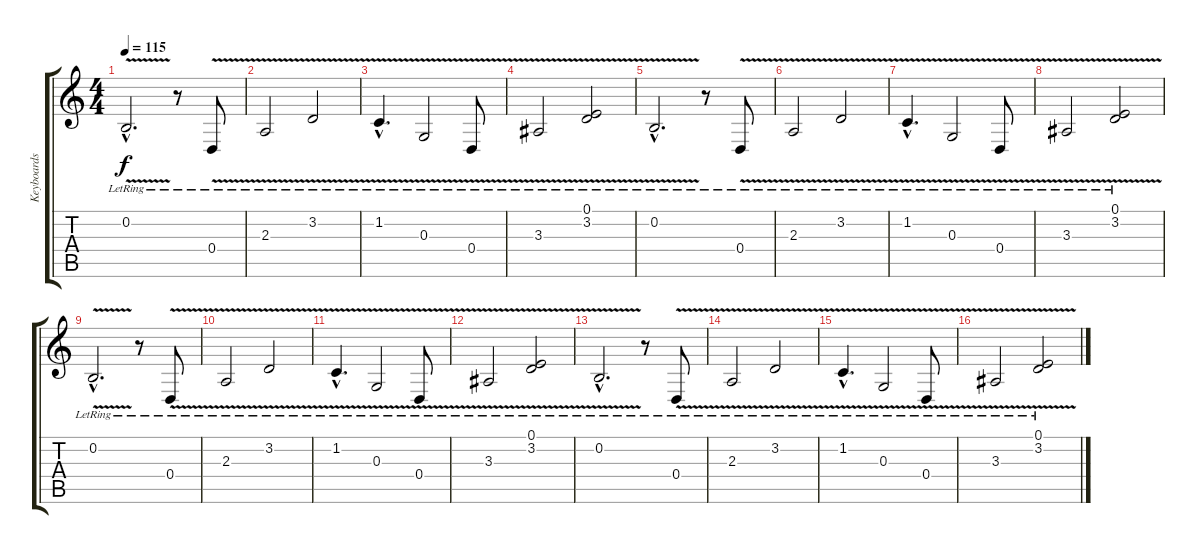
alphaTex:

\track ("Keyboards" "Keyboards") {instrument electricpiano2}
\staff {score tabs}
\tuning (E4 B3 G3 D3 A2 E2) {hide}
\ts (4 4)
\tempo 115
\clef g2
\ks c
0.2{v hac lr}.2{d dy f} r.8 0.4{v lr}.8 |
2.3{v lr}.2 3.2{v lr}.2 |
1.2{v hac lr}.4{d} 0.3{v lr}.2 0.4{v lr}.8 |
3.3{v lr}.2 (0.1{v lr} 3.2{v lr}).2 |
0.2{v hac lr}.2{d} r.8 0.4{v lr}.8 |
2.3{v lr}.2 3.2{v lr}.2 |
1.2{v hac lr}.4{d} 0.3{v lr}.2 0.4{v lr}.8 |
3.3{v lr}.2 (0.1{v lr} 3.2{v lr}).2 |
0.2{v hac lr}.2{d} r.8 0.4{v lr}.8 |
2.3{v lr}.2 3.2{v lr}.2 |
1.2{v hac lr}.4{d} 0.3{v lr}.2 0.4{v lr}.8 |
3.3{v lr}.2 (0.1{v lr} 3.2{v lr}).2 |
0.2{v hac lr}.2{d} r.8 0.4{v lr}.8 |
2.3{v lr}.2 3.2{v lr}.2 |
1.2{v hac lr}.4{d} 0.3{v lr}.2 0.4{v lr}.8 |
3.3{v lr}.2 (0.1{v lr} 3.2{v lr}).2
